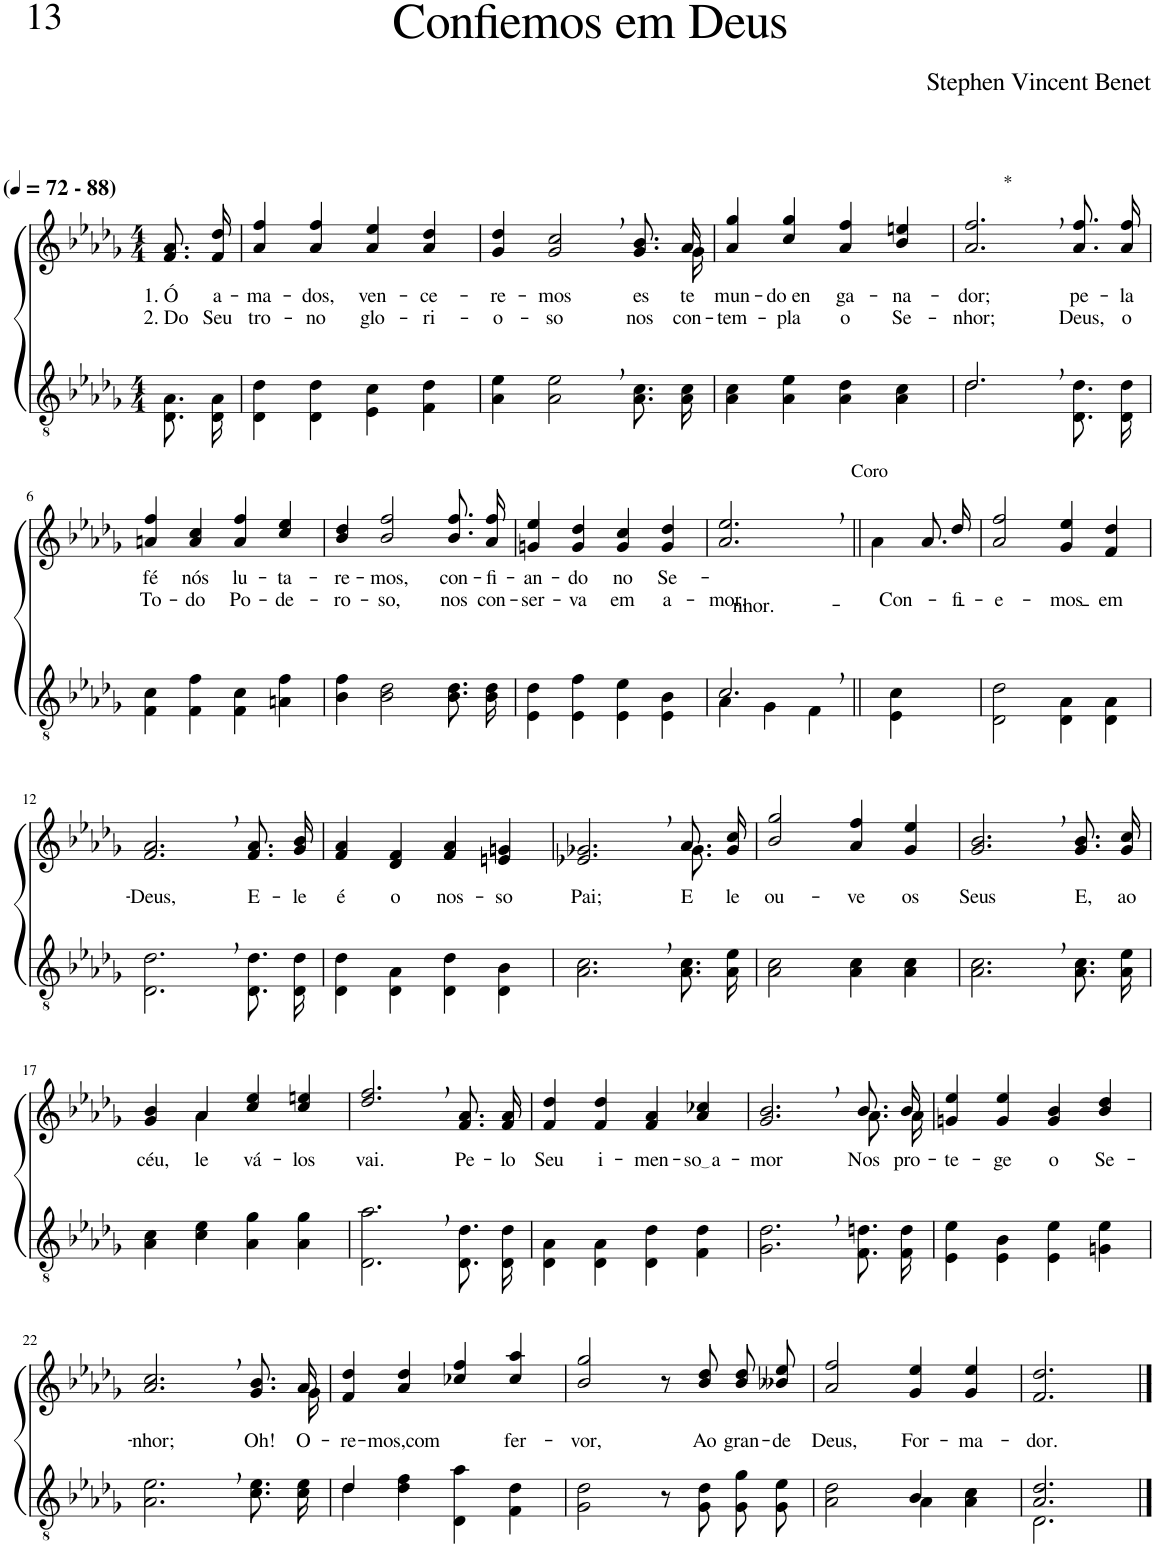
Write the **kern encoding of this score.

**kern	**kern	**text	**text
*part2	*part1	*part1	*part1
*staff2	*staff1	*staff1	*staff1
*I"Parte III e IV	*I"Parte I e II	*	*
*clefGv2	*clefG2	*	*
*Trd3c5	*Trd3c5	*	*
*k[b-e-a-d-g-]	*k[b-e-a-d-g-]	*	*
*M4/4	*M4/4	*	*
*MM72	*MM72	*	*
=1	=1	=1	=1
!	!LO:TX:a:B:t=(	!	!
!	!LO:TX:a:B:t=- 88)	!	!
!	!	!LO:LY:b	!LO:LY:b
8.D-/ 8.A-/L	8.f/ 8.a-/L	1. Ó	2. Do
!	!	!LO:LY:b	!LO:LY:b
16D-/ 16A-/Jk	16f/ 16dd-/Jk	a-	Seu
=2	=2	=2	=2
!	!	!LO:LY:b	!LO:LY:b
4D-\ 4d-\	4a-/ 4ff/	-ma-	tro-
!	!	!LO:LY:b	!LO:LY:b
4D-\ 4d-\	4a-/ 4ff/	-dos,	-no
!	!	!LO:LY:b	!LO:LY:b
4E-\ 4c\	4a-/ 4ee-/	ven-	glo-
!	!	!LO:LY:b	!LO:LY:b
4F\ 4d-\	4a-/ 4dd-/	-ce-	-ri-
=3	=3	=3	=3
!	!	!LO:LY:b	!LO:LY:b
*	*^	*	*
4A-\ 4e-\	4g-/ 4dd-/	2...ryy	-re-	-o-
!	!	!	!LO:LY:b	!LO:LY:b
2A-\, 2e-\,	2g-/, 2cc/,	.	-mos	-so
!	!	!	!LO:LY:b	!LO:LY:b
8.A-\ 8.c\L	8.g-/ 8.b-/L	.	es-	nos
!	!	!	!LO:LY:b	!LO:LY:b
16A-\ 16c\Jk	16a-/Jk	16g-\	-te	con-
=4	=4	=4	=4	=4
!	!	!	!LO:LY:b	!LO:LY:b
*	*v	*v	*	*
4A-\ 4c\	4a-/ 4gg-/	mun-	-tem-
!	!	!LO:LY:b	!LO:LY:b
4A-\ 4e-\	4cc/ 4gg-/	-do en	-pla
!	!	!LO:LY:b	!LO:LY:b
4A-\ 4d-\	4a-/ 4ff/	ga-	o
!	!	!LO:LY:b	!LO:LY:b
4A-\ 4c\	4b-/ 4een/	-na-	Se-
=5	=5	=5	=5
*^	*	*	*
!	!	!LO:TX:a:t=*	!	!
!	!	!	!LO:LY:b	!LO:LY:b
2.d-,/	2.d-\	2.a-/, 2.ff/,	-dor;	-nhor;
!	!	!	!LO:LY:b	!LO:LY:b
4ryy	8.D-/ 8.d-/L	8.a-\ 8.ff\L	pe-	Deus,
!	!	!	!LO:LY:b	!LO:LY:b
.	16D-/ 16d-/Jk	16a-\ 16ff\Jk	-la	o
!!LO:LB:g=z
=6	=6	=6	=6	=6
!	!	!	!LO:LY:b	!LO:LY:b
*v	*v	*	*	*
4F\ 4c\	4an/ 4ff/	fé	To-
!	!	!LO:LY:b	!LO:LY:b
4F\ 4f\	4a/ 4cc/	nós	-do
!	!	!LO:LY:b	!LO:LY:b
4F\ 4c\	4a/ 4ff/	lu-	Po-
!	!	!LO:LY:b	!LO:LY:b
4An\ 4f\	4cc/ 4ee-/	-ta-	-de-
=7	=7	=7	=7
!	!	!LO:LY:b	!LO:LY:b
4B-\ 4f\	4b-/ 4dd-/	-re-	-ro-
!	!	!LO:LY:b	!LO:LY:b
2B-\ 2d-\	2b-/ 2ff/	mos,	-so,
!	!	!LO:LY:b	!LO:LY:b
8.B-\ 8.d-\L	8.b-\ 8.ff\L	-con-	nos
!	!	!LO:LY:b	!LO:LY:b
16B-\ 16d-\Jk	16a-\ 16ff\Jk	-fi-	con-
=8	=8	=8	=8
!	!	!LO:LY:b	!LO:LY:b
4E-\ 4d-\	4gn/ 4ee-/	-an-	-ser-
!	!	!LO:LY:b	!LO:LY:b
4E-\ 4f\	4g/ 4dd-/	-do	-va
!	!	!LO:LY:b	!LO:LY:b
4E-\ 4e-\	4g/ 4cc/	no	em
!	!	!LO:LY:b	!LO:LY:b
4E-\ 4B-\	4g/ 4dd-/	Se-	a-
=9	=9	=9	=9
*^	*	*	*
!	!	!	!LO:LY:b	!LO:LY:b
2.c,/	4A-\	2.a-/, 2.ee-/,	-nhor.-	-mor.
.	4G-\	.	.	.
.	4F\	.	.	.
=10||	=10||	=10||	=10||	=10||
!	!	!LO:TX:a:t=Coro	!	!
!	!	!	!	!LO:LY:b
*v	*v	*^	*	*
4E-\ 4c\	8.a-/L	4a-\	.	Con-
!	!	!	!	!LO:LY:b
.	16dd-/Jk	.	.	-fi-
*	*v	*v	*	*
=11	=11	=11	=11
!	!	!	!LO:LY:b
2D-\ 2d-\	2a-/ 2ff/	.	-e-
!	!	!	!LO:LY:b
4D-\ 4A-\	4g-/ 4ee-/	.	-mos
!	!	!	!LO:LY:b
4D-\ 4A-\	4f/ 4dd-/	.	em
!!LO:LB:g=z
=12	=12	=12	=12
!	!	!LO:LY:b	!
2.D-\, 2.d-\,	2.f/, 2.a-/,	-Deus,	.
!	!	!LO:LY:b	!
8.D-/ 8.d-/L	8.f/ 8.a-/L	E-	.
!	!	!LO:LY:b	!
16D-/ 16d-/Jk	16g-/ 16b-/Jk	-le	.
=13	=13	=13	=13
!	!	!LO:LY:b	!
4D-\ 4d-\	4f/ 4a-/	é	.
!	!	!LO:LY:b	!
4D-\ 4A-\	4d-/ 4f/	o	.
!	!	!LO:LY:b	!
4D-\ 4d-\	4f/ 4a-/	nos-	.
!	!	!LO:LY:b	!
4D-\ 4B-\	4en/ 4gn/	-so	.
=14	=14	=14	=14
!	!	!LO:LY:b	!
*	*^	*	*
2.A-\, 2.c\,	2.e-X/, 2.g-X/,	2.ryy	Pai;	.
!	!	!	!LO:LY:b	!
8.A-\ 8.c\L	8.a-\L	8.g-\	E-	.
!	!	!	!LO:LY:b	!
16A-\ 16e-\Jk	16g-\ 16cc\Jk	16ryy	-le	.
=15	=15	=15	=15	=15
!	!	!	!LO:LY:b	!
*	*v	*v	*	*
2A-\ 2c\	2b-/ 2gg-/	ou-	.
!	!	!LO:LY:b	!
4A-\ 4c\	4a-/ 4ff/	-ve	.
!	!	!LO:LY:b	!
4A-\ 4c\	4g-/ 4ee-/	os	.
=16	=16	=16	=16
!	!	!LO:LY:b	!
2.A-\, 2.c\,	2.g-/, 2.b-/,	Seus	.
!	!	!LO:LY:b	!
8.A-\ 8.c\L	8.g-/ 8.b-/L	E,	.
!	!	!LO:LY:b	!
16A-\ 16e-\Jk	16g-/ 16cc/Jk	ao	.
!!LO:LB:g=z
=17	=17	=17	=17
!	!	!LO:LY:b	!
*	*^	*	*
4A-\ 4c\	4g-/ 4b-/	4ryy	céu,	.
!	!	!	!LO:LY:b	!
4c\ 4e-\	4a-/	4a-\	le-	.
!	!	!	!LO:LY:b	!
4A-\ 4g-\	4cc/ 4ee-/	2ryy	-vá-	.
!	!	!	!LO:LY:b	!
4A-\ 4g-\	4cc/ 4een/	.	-los	.
*	*v	*v	*	*
=18	=18	=18	=18
!	!	!LO:LY:b	!
2.D-\, 2.a-\,	2.dd-/, 2.ff/,	vai.	.
!	!	!LO:LY:b	!
8.D-/ 8.d-/L	8.f/ 8.a-/L	Pe-	.
!	!	!LO:LY:b	!
16D-/ 16d-/Jk	16f/ 16a-/Jk	-lo	.
=19	=19	=19	=19
!	!	!LO:LY:b	!
4D-\ 4A-\	4f/ 4dd-/	Seu	.
!	!	!LO:LY:b	!
4D-\ 4A-\	4f/ 4dd-/	i-	.
!	!	!LO:LY:b	!
4D-\ 4d-\	4f/ 4a-/	-men-	.
!	!	!LO:LY:b	!
4F\ 4d-\	4a-/ 4cc-X/	so a	.
=20	=20	=20	=20
!	!	!LO:LY:b	!
*	*^	*	*
2.G-\, 2.d-\,	2.g-/, 2.b-/,	2.ryy	-mor	.
!	!	!	!LO:LY:b	!
8.F/ 8.dn/L	8.b-/L	8.a-\L	Nos	.
!	!	!	!LO:LY:b	!
16F/ 16d/Jk	16b-/Jk	16a-\Jk	pro-	.
=21	=21	=21	=21	=21
!	!	!	!LO:LY:b	!
*	*v	*v	*	*
4E-\ 4e-\	4gn/ 4ee-/	-te-	.
!	!	!LO:LY:b	!
4E-\ 4B-\	4g/ 4ee-/	-ge	.
!	!	!LO:LY:b	!
4E-\ 4e-\	4g/ 4b-/	o	.
!	!	!LO:LY:b	!
4Gn\ 4e-\	4b-/ 4dd-/	Se-	.
!!LO:LB:g=z
=22	=22	=22	=22
!	!	!LO:LY:b	!
*	*^	*	*
2.A-\, 2.e-\,	2.a-/, 2.cc/,	2...ryy	-nhor;	.
!	!	!	!LO:LY:b	!
8.c\ 8.e-\L	8.g-/ 8.b-/L	.	Oh!	.
!	!	!	!LO:LY:b	!
16c\ 16e-\Jk	16a-/Jk	16g-\	O-	.
=23	=23	=23	=23	=23
*^	*	*	*	*
!	!	!	!	!LO:LY:b	!
*	*	*v	*v	*	*
4d-/	4d-\	4f/ 4dd-/	-re-	.
!	!	!	!LO:LY:b	!
2.ryy	4d-\ 4f\	4a-/ 4dd-/	-mos,com	.
.	4D-\ 4a-\	4cc-X/ 4ff/	.	.
!	!	!	!LO:LY:b	!
.	4F\ 4d-\	4cc-/ 4aa-/	fer-	.
=24	=24	=24	=24	=24
!	!	!	!LO:LY:b	!
*v	*v	*	*	*
2G-\ 2d-\	2b-/ 2gg-/	-vor,	.
8r	8r	.	.
!	!	!LO:LY:b	!
8G-\ 8d-\	8b-/ 8dd-/	Ao	.
!	!	!LO:LY:b	!
8G-\ 8g-\L	8b-\ 8dd-\L	gran-	.
!	!	!LO:LY:b	!
8G-\ 8e-\J	8b--X\ 8ee-\J	-de	.
=25	=25	=25	=25
*^	*	*	*
!	!	!	!LO:LY:b	!
2ryy	2A-\ 2d-\	2a-/ 2ff/	Deus,	.
!	!	!	!LO:LY:b	!
4B-/	4A-\	4g-/ 4ee-/	For-	.
!	!	!	!LO:LY:b	!
4ryy	4A-\ 4c\	4g-/ 4ee-/	-ma-	.
=26	=26	=26	=26	=26
!	!	!	!LO:LY:b	!
2.A-/ 2.d-/	2.D-\	2.f/ 2.dd-/	-dor.	.
*v	*v	*	*	*
==	==	==	==
*-	*-	*-	*-
